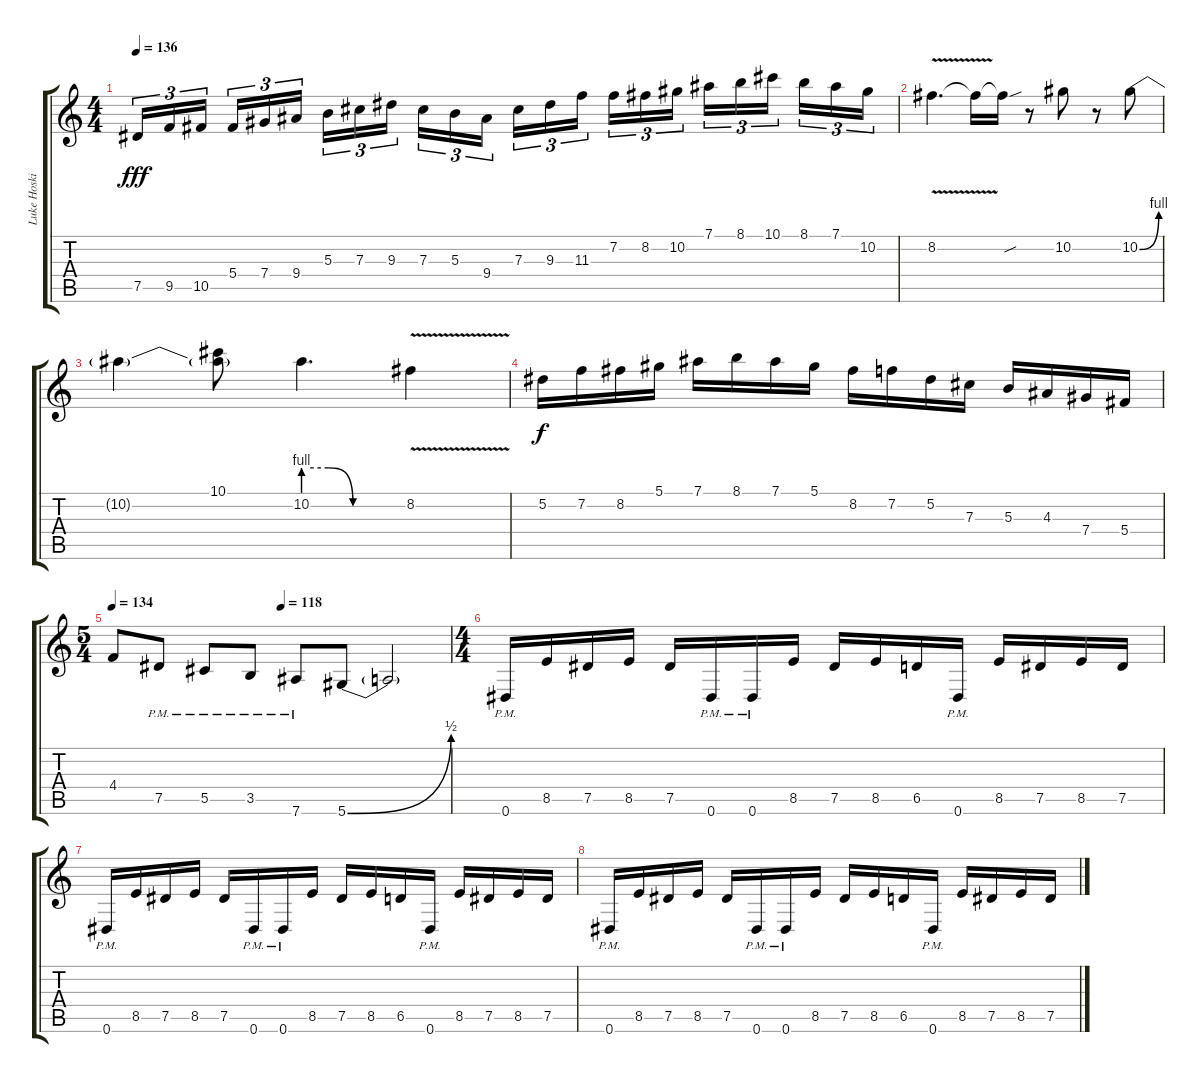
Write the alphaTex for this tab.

\track ("Luke Hoskin" "Luke Hoski") {instrument overdrivenguitar}
\staff {score tabs}
\tuning (Eb4 Bb3 Gb3 Db3 Ab2 Eb2) {hide}
\ts (4 4)
\tempo 136
\clef g2
\ks c
7.5.16{tu (3 2) dy fff} 9.5.16{tu (3 2)} 10.5.16{tu (3 2) beam splitsecondary} 5.4.16{tu (3 2)} 7.4.16{tu (3 2)} 9.4.16{tu (3 2)} 5.3.16{tu (3 2)} 7.3.16{tu (3 2)} 9.3.16{tu (3 2) beam splitsecondary} 7.3.16{tu (3 2)} 5.3.16{tu (3 2)} 9.4.16{tu (3 2)} 7.3.16{tu (3 2)} 9.3.16{tu (3 2)} 11.3.16{tu (3 2) beam splitsecondary} 7.2.16{tu (3 2)} 8.2.16{tu (3 2)} 10.2.16{tu (3 2)} 7.1.16{tu (3 2)} 8.1.16{tu (3 2)} 10.1.16{tu (3 2) beam splitsecondary} 8.1.16{tu (3 2)} 7.1.16{tu (3 2)} 10.2.16{tu (3 2)} |
8.2{v}.4{d} 8.2{t}.16 8.2{sou t}.16 r.8 10.2.8 r.8 10.2{be (bend 0 0 60 4)}.8 |
10.2{t}.4 (10.1 10.2{t}).8 10.2{be (custom 0 4 15 4 30 0 60 0)}.4{d} 8.2{v}.4 |
5.2.16{dy f balance 4} 7.2.16 8.2.16 5.1.16 7.1.16 8.1.16 7.1.16 5.1.16 8.2.16 7.2.16 5.2.16 7.3.16 5.3.16 4.3.16 7.4.16 5.4.16 |
\ts (5 4)
\tempo 134
\tempo (118 0.5)
4.4.8 7.5{pm}.8 5.5{pm}.8 3.5{pm}.8 7.6{pm}.8 5.6{be (bend 0 0 60 2)}.8 5.6{t}.2 |
\ts (4 4)
0.6{pm}.16 8.5.16 7.5.16 8.5.16 7.5.16 0.6{pm}.16 0.6{pm}.16 8.5.16 7.5.16 8.5.16 6.5.16 0.6{pm}.16 8.5.16 7.5.16 8.5.16 7.5.16 |
0.6{pm}.16 8.5.16 7.5.16 8.5.16 7.5.16 0.6{pm}.16 0.6{pm}.16 8.5.16 7.5.16 8.5.16 6.5.16 0.6{pm}.16 8.5.16 7.5.16 8.5.16 7.5.16 |
0.6{pm}.16 8.5.16 7.5.16 8.5.16 7.5.16 0.6{pm}.16 0.6{pm}.16 8.5.16 7.5.16 8.5.16 6.5.16 0.6{pm}.16 8.5.16 7.5.16 8.5.16 7.5.16
